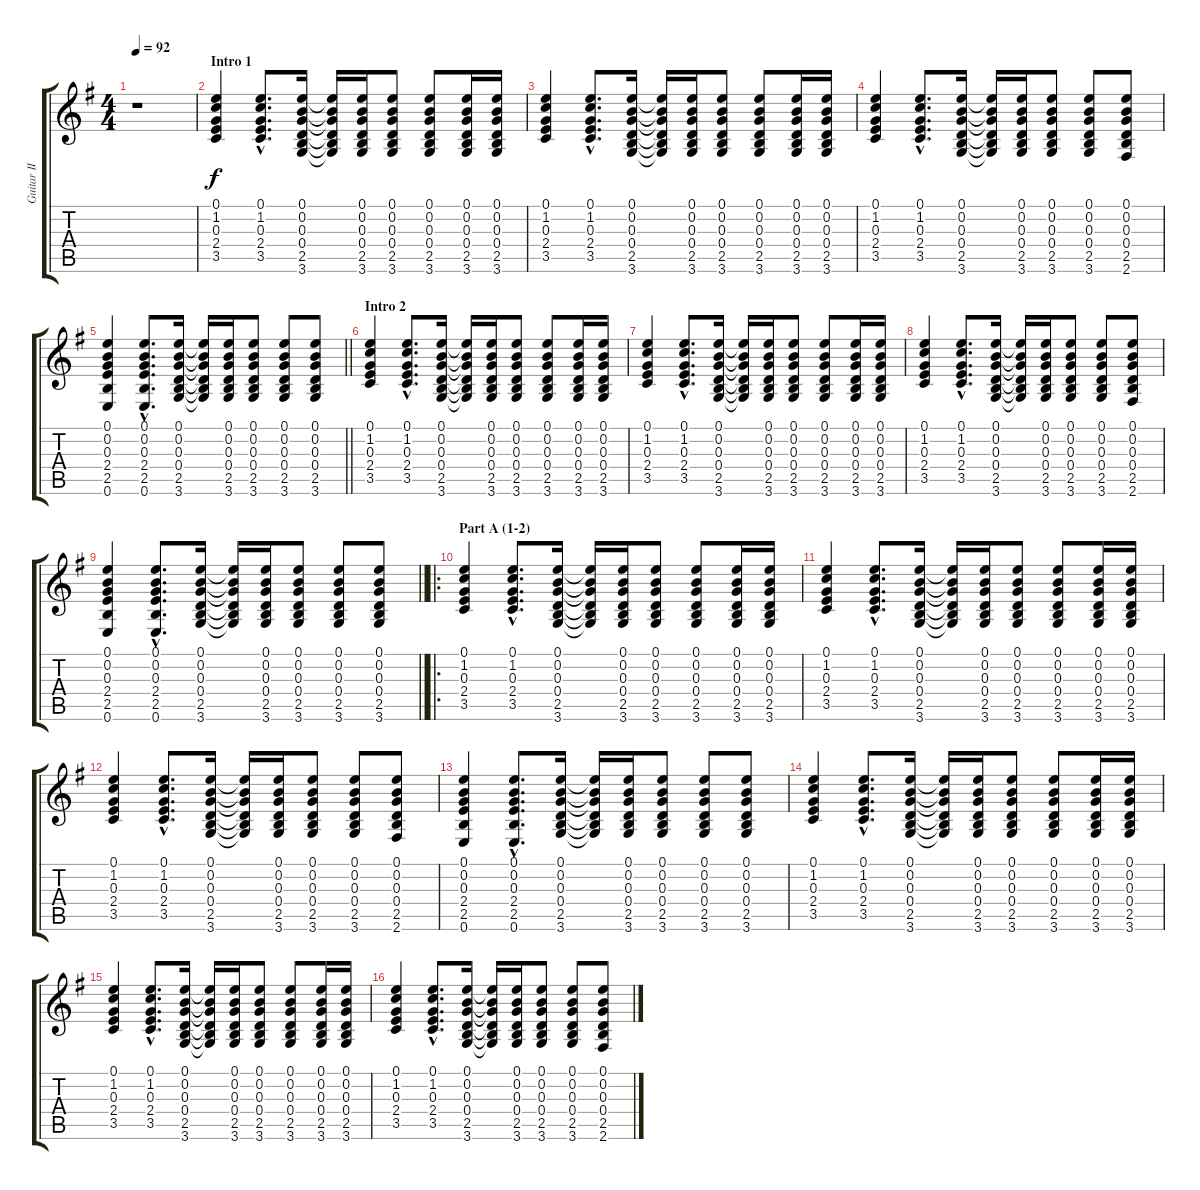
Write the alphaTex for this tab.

\track ("Guitar II (Sugizo)" "Guitar II ") {instrument distortionguitar}
\staff {score tabs}
\tuning (E4 B3 G3 D3 A2 E2) {hide}
\ts (4 4)
\tempo 92
\clef g2
\ks g
r.1{dy f instrument distortionguitar} |
\section ("" "Intro 1")
(0.1 1.2 0.3 2.4 3.5).4 (0.1{hac} 1.2{hac} 0.3{hac} 2.4{hac} 3.5{hac}).8{d} (0.1 0.2 0.3 0.4 2.5 3.6).16 (0.1{t} 0.2{t} 0.3{t} 0.4{t} 2.5{t} 3.6{t}).16 (0.1 0.2 0.3 0.4 2.5 3.6).16 (0.1 0.2 0.3 0.4 2.5 3.6).8 (0.1 0.2 0.3 0.4 2.5 3.6).8 (0.1 0.2 0.3 0.4 2.5 3.6).16 (0.1 0.2 0.3 0.4 2.5 3.6).16 |
(0.1 1.2 0.3 2.4 3.5).4 (0.1{hac} 1.2{hac} 0.3{hac} 2.4{hac} 3.5{hac}).8{d} (0.1 0.2 0.3 0.4 2.5 3.6).16 (0.1{t} 0.2{t} 0.3{t} 0.4{t} 2.5{t} 3.6{t}).16 (0.1 0.2 0.3 0.4 2.5 3.6).16 (0.1 0.2 0.3 0.4 2.5 3.6).8 (0.1 0.2 0.3 0.4 2.5 3.6).8 (0.1 0.2 0.3 0.4 2.5 3.6).16 (0.1 0.2 0.3 0.4 2.5 3.6).16 |
(0.1 1.2 0.3 2.4 3.5).4 (0.1{hac} 1.2{hac} 0.3{hac} 2.4{hac} 3.5{hac}).8{d} (0.1 0.2 0.3 0.4 2.5 3.6).16 (0.1{t} 0.2{t} 0.3{t} 0.4{t} 2.5{t} 3.6{t}).16 (0.1 0.2 0.3 0.4 2.5 3.6).16 (0.1 0.2 0.3 0.4 2.5 3.6).8 (0.1 0.2 0.3 0.4 2.5 3.6).8 (0.1 0.2 0.3 0.4 2.5 2.6).8 |
\barLineRight lightlight
(0.1 0.2 0.3 2.4 2.5 0.6).4 (0.1{hac} 0.2{hac} 0.3{hac} 2.4{hac} 2.5{hac} 0.6{hac}).8{d} (0.1 0.2 0.3 0.4 2.5 3.6).16 (0.1{t} 0.2{t} 0.3{t} 0.4{t} 2.5{t} 3.6{t}).16 (0.1 0.2 0.3 0.4 2.5 3.6).16 (0.1 0.2 0.3 0.4 2.5 3.6).8 (0.1 0.2 0.3 0.4 2.5 3.6).8 (0.1 0.2 0.3 0.4 2.5 3.6).8 |
\section ("" "Intro 2")
(0.1 1.2 0.3 2.4 3.5).4 (0.1{hac} 1.2{hac} 0.3{hac} 2.4{hac} 3.5{hac}).8{d} (0.1 0.2 0.3 0.4 2.5 3.6).16 (0.1{t} 0.2{t} 0.3{t} 0.4{t} 2.5{t} 3.6{t}).16 (0.1 0.2 0.3 0.4 2.5 3.6).16 (0.1 0.2 0.3 0.4 2.5 3.6).8 (0.1 0.2 0.3 0.4 2.5 3.6).8 (0.1 0.2 0.3 0.4 2.5 3.6).16 (0.1 0.2 0.3 0.4 2.5 3.6).16 |
(0.1 1.2 0.3 2.4 3.5).4 (0.1{hac} 1.2{hac} 0.3{hac} 2.4{hac} 3.5{hac}).8{d} (0.1 0.2 0.3 0.4 2.5 3.6).16 (0.1{t} 0.2{t} 0.3{t} 0.4{t} 2.5{t} 3.6{t}).16 (0.1 0.2 0.3 0.4 2.5 3.6).16 (0.1 0.2 0.3 0.4 2.5 3.6).8 (0.1 0.2 0.3 0.4 2.5 3.6).8 (0.1 0.2 0.3 0.4 2.5 3.6).16 (0.1 0.2 0.3 0.4 2.5 3.6).16 |
(0.1 1.2 0.3 2.4 3.5).4 (0.1{hac} 1.2{hac} 0.3{hac} 2.4{hac} 3.5{hac}).8{d} (0.1 0.2 0.3 0.4 2.5 3.6).16 (0.1{t} 0.2{t} 0.3{t} 0.4{t} 2.5{t} 3.6{t}).16 (0.1 0.2 0.3 0.4 2.5 3.6).16 (0.1 0.2 0.3 0.4 2.5 3.6).8 (0.1 0.2 0.3 0.4 2.5 3.6).8 (0.1 0.2 0.3 0.4 2.5 2.6).8 |
\barLineRight lightlight
(0.1 0.2 0.3 2.4 2.5 0.6).4 (0.1{hac} 0.2{hac} 0.3{hac} 2.4{hac} 2.5{hac} 0.6{hac}).8{d} (0.1 0.2 0.3 0.4 2.5 3.6).16 (0.1{t} 0.2{t} 0.3{t} 0.4{t} 2.5{t} 3.6{t}).16 (0.1 0.2 0.3 0.4 2.5 3.6).16 (0.1 0.2 0.3 0.4 2.5 3.6).8 (0.1 0.2 0.3 0.4 2.5 3.6).8 (0.1 0.2 0.3 0.4 2.5 3.6).8 |
\ro
\section ("" "Part A (1-2)")
(0.1 1.2 0.3 2.4 3.5).4 (0.1{hac} 1.2{hac} 0.3{hac} 2.4{hac} 3.5{hac}).8{d} (0.1 0.2 0.3 0.4 2.5 3.6).16 (0.1{t} 0.2{t} 0.3{t} 0.4{t} 2.5{t} 3.6{t}).16 (0.1 0.2 0.3 0.4 2.5 3.6).16 (0.1 0.2 0.3 0.4 2.5 3.6).8 (0.1 0.2 0.3 0.4 2.5 3.6).8 (0.1 0.2 0.3 0.4 2.5 3.6).16 (0.1 0.2 0.3 0.4 2.5 3.6).16 |
(0.1 1.2 0.3 2.4 3.5).4 (0.1{hac} 1.2{hac} 0.3{hac} 2.4{hac} 3.5{hac}).8{d} (0.1 0.2 0.3 0.4 2.5 3.6).16 (0.1{t} 0.2{t} 0.3{t} 0.4{t} 2.5{t} 3.6{t}).16 (0.1 0.2 0.3 0.4 2.5 3.6).16 (0.1 0.2 0.3 0.4 2.5 3.6).8 (0.1 0.2 0.3 0.4 2.5 3.6).8 (0.1 0.2 0.3 0.4 2.5 3.6).16 (0.1 0.2 0.3 0.4 2.5 3.6).16 |
(0.1 1.2 0.3 2.4 3.5).4 (0.1{hac} 1.2{hac} 0.3{hac} 2.4{hac} 3.5{hac}).8{d} (0.1 0.2 0.3 0.4 2.5 3.6).16 (0.1{t} 0.2{t} 0.3{t} 0.4{t} 2.5{t} 3.6{t}).16 (0.1 0.2 0.3 0.4 2.5 3.6).16 (0.1 0.2 0.3 0.4 2.5 3.6).8 (0.1 0.2 0.3 0.4 2.5 3.6).8 (0.1 0.2 0.3 0.4 2.5 2.6).8 |
(0.1 0.2 0.3 2.4 2.5 0.6).4 (0.1{hac} 0.2{hac} 0.3{hac} 2.4{hac} 2.5{hac} 0.6{hac}).8{d} (0.1 0.2 0.3 0.4 2.5 3.6).16 (0.1{t} 0.2{t} 0.3{t} 0.4{t} 2.5{t} 3.6{t}).16 (0.1 0.2 0.3 0.4 2.5 3.6).16 (0.1 0.2 0.3 0.4 2.5 3.6).8 (0.1 0.2 0.3 0.4 2.5 3.6).8 (0.1 0.2 0.3 0.4 2.5 3.6).8 |
(0.1 1.2 0.3 2.4 3.5).4 (0.1{hac} 1.2{hac} 0.3{hac} 2.4{hac} 3.5{hac}).8{d} (0.1 0.2 0.3 0.4 2.5 3.6).16 (0.1{t} 0.2{t} 0.3{t} 0.4{t} 2.5{t} 3.6{t}).16 (0.1 0.2 0.3 0.4 2.5 3.6).16 (0.1 0.2 0.3 0.4 2.5 3.6).8 (0.1 0.2 0.3 0.4 2.5 3.6).8 (0.1 0.2 0.3 0.4 2.5 3.6).16 (0.1 0.2 0.3 0.4 2.5 3.6).16 |
(0.1 1.2 0.3 2.4 3.5).4 (0.1{hac} 1.2{hac} 0.3{hac} 2.4{hac} 3.5{hac}).8{d} (0.1 0.2 0.3 0.4 2.5 3.6).16 (0.1{t} 0.2{t} 0.3{t} 0.4{t} 2.5{t} 3.6{t}).16 (0.1 0.2 0.3 0.4 2.5 3.6).16 (0.1 0.2 0.3 0.4 2.5 3.6).8 (0.1 0.2 0.3 0.4 2.5 3.6).8 (0.1 0.2 0.3 0.4 2.5 3.6).16 (0.1 0.2 0.3 0.4 2.5 3.6).16 |
(0.1 1.2 0.3 2.4 3.5).4 (0.1{hac} 1.2{hac} 0.3{hac} 2.4{hac} 3.5{hac}).8{d} (0.1 0.2 0.3 0.4 2.5 3.6).16 (0.1{t} 0.2{t} 0.3{t} 0.4{t} 2.5{t} 3.6{t}).16 (0.1 0.2 0.3 0.4 2.5 3.6).16 (0.1 0.2 0.3 0.4 2.5 3.6).8 (0.1 0.2 0.3 0.4 2.5 3.6).8 (0.1 0.2 0.3 0.4 2.5 2.6).8
